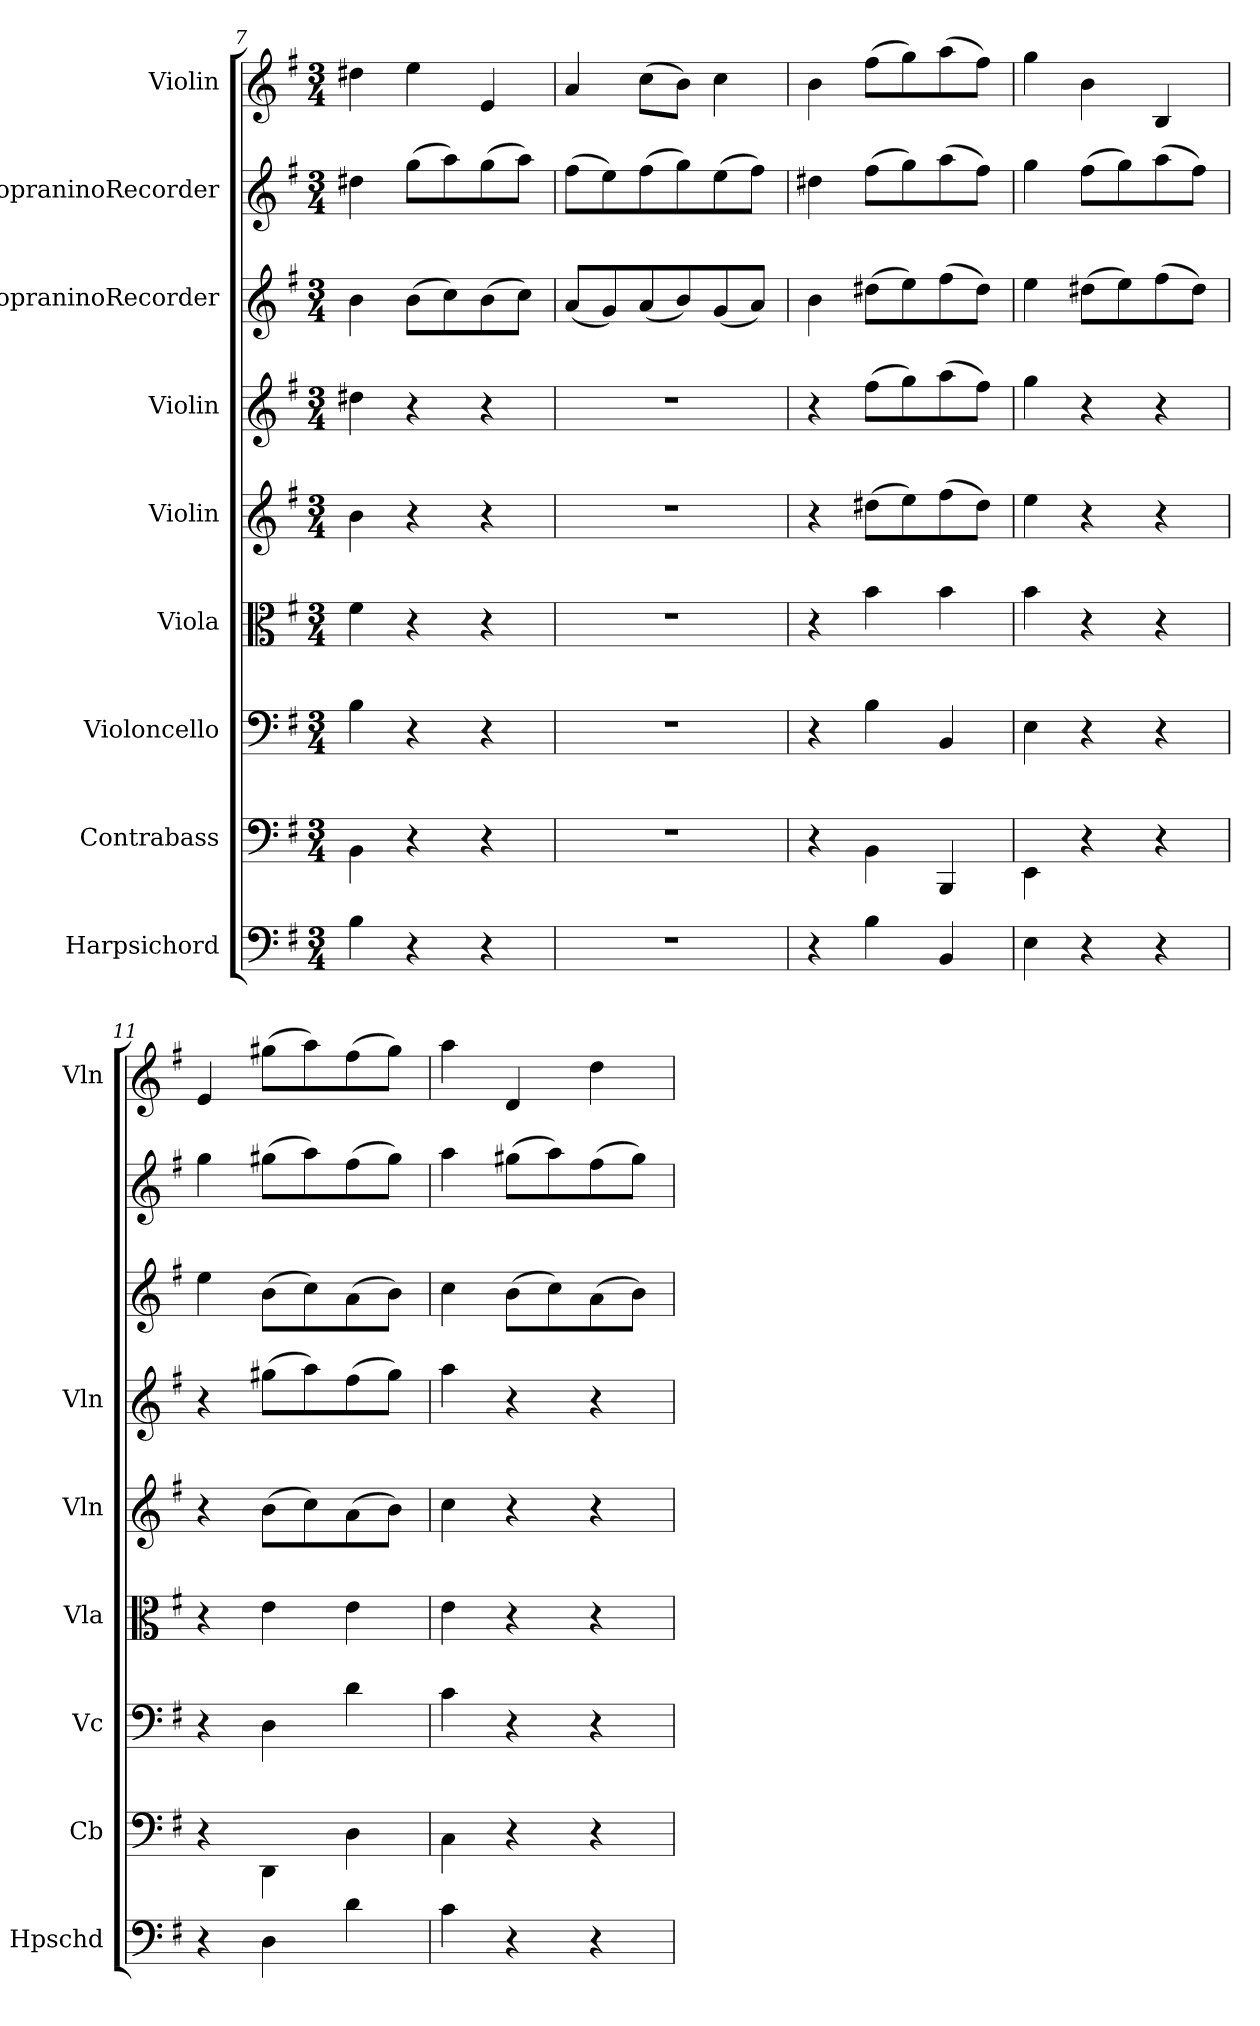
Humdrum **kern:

**kern	**kern	**kern	**kern	**kern	**kern	**kern	**kern	**kern
*part9	*part8	*part7	*part6	*part5	*part4	*part3	*part2	*part1
*staff9	*staff8	*staff7	*staff6	*staff5	*staff4	*staff3	*staff2	*staff1
*I"Harpsichord	*I"Contrabass	*I"Violoncello	*I"Viola	*I"Violin	*I"Violin	*I"SopraninoRecorder	*I"SopraninoRecorder	*I"Violin
*I'Hpschd	*I'Cb	*I'Vc	*I'Vla	*I'Vln	*I'Vln	*	*	*I'Vln
*clefF4	*clefF4	*clefF4	*clefC3	*clefG2	*clefG2	*clefG2	*clefG2	*clefG2
*k[f#]	*k[f#]	*k[f#]	*k[f#]	*k[f#]	*k[f#]	*k[f#]	*k[f#]	*k[f#]
*e:	*e:	*e:	*e:	*e:	*e:	*e:	*e:	*e:
*M3/4	*M3/4	*M3/4	*M3/4	*M3/4	*M3/4	*M3/4	*M3/4	*M3/4
=7	=7	=7	=7	=7	=7	=7	=7	=7
4B\	4BB\	4B\	4f#\	4b\	4dd#X\	4b\	4dd#X\	4dd#X\
4r	4r	4r	4r	4r	4r	(8b\L	(8gg\L	4ee\
.	.	.	.	.	.	8cc\)	8aa\)	.
4r	4r	4r	4r	4r	4r	(8b\	(8gg\	4e/
.	.	.	.	.	.	8cc\J)	8aa\J)	.
=8	=8	=8	=8	=8	=8	=8	=8	=8
2.r	2.r	2.r	2.r	2.r	2.r	(8a/L	(8ff#\L	4a/
.	.	.	.	.	.	8g/)	8ee\)	.
.	.	.	.	.	.	(8a/	(8ff#\	(8cc\L
.	.	.	.	.	.	8b/)	8gg\)	8b\J)
.	.	.	.	.	.	(8g/	(8ee\	4cc\
.	.	.	.	.	.	8a/J)	8ff#\J)	.
=9	=9	=9	=9	=9	=9	=9	=9	=9
4r	4r	4r	4r	4r	4r	4b\	4dd#X\	4b\
4B\	4BB\	4B\	4b\	(8dd#X\L	(8ff#\L	(8dd#X\L	(8ff#\L	(8ff#\L
.	.	.	.	8ee\)	8gg\)	8ee\)	8gg\)	8gg\)
4BB/	4BBB/	4BB/	4b\	(8ff#\	(8aa\	(8ff#\	(8aa\	(8aa\
.	.	.	.	8dd#\J)	8ff#\J)	8dd#\J)	8ff#\J)	8ff#\J)
=10	=10	=10	=10	=10	=10	=10	=10	=10
4E\	4EE\	4E\	4b\	4ee\	4gg\	4ee\	4gg\	4gg\
4r	4r	4r	4r	4r	4r	(8dd#X\L	(8ff#\L	4b\
.	.	.	.	.	.	8ee\)	8gg\)	.
4r	4r	4r	4r	4r	4r	(8ff#\	(8aa\	4B/
.	.	.	.	.	.	8dd#\J)	8ff#\J)	.
=11	=11	=11	=11	=11	=11	=11	=11	=11
4r	4r	4r	4r	4r	4r	4ee\	4gg\	4e/
4D\	4DD\	4D\	4e\	(8b\L	(8gg#X\L	(8b\L	(8gg#X\L	(8gg#X\L
.	.	.	.	8cc\)	8aa\)	8cc\)	8aa\)	8aa\)
4d\	4D\	4d\	4e\	(8a\	(8ff#\	(8a\	(8ff#\	(8ff#\
.	.	.	.	8b\J)	8gg#\J)	8b\J)	8gg#\J)	8gg#\J)
=12	=12	=12	=12	=12	=12	=12	=12	=12
4c\	4C\	4c\	4e\	4cc\	4aa\	4cc\	4aa\	4aa\
4r	4r	4r	4r	4r	4r	(8b\L	(8gg#X\L	4d/
.	.	.	.	.	.	8cc\)	8aa\)	.
4r	4r	4r	4r	4r	4r	(8a\	(8ff#\	4dd\
.	.	.	.	.	.	8b\J)	8gg#\J)	.
=	=	=	=	=	=	=	=	=
*-	*-	*-	*-	*-	*-	*-	*-	*-
